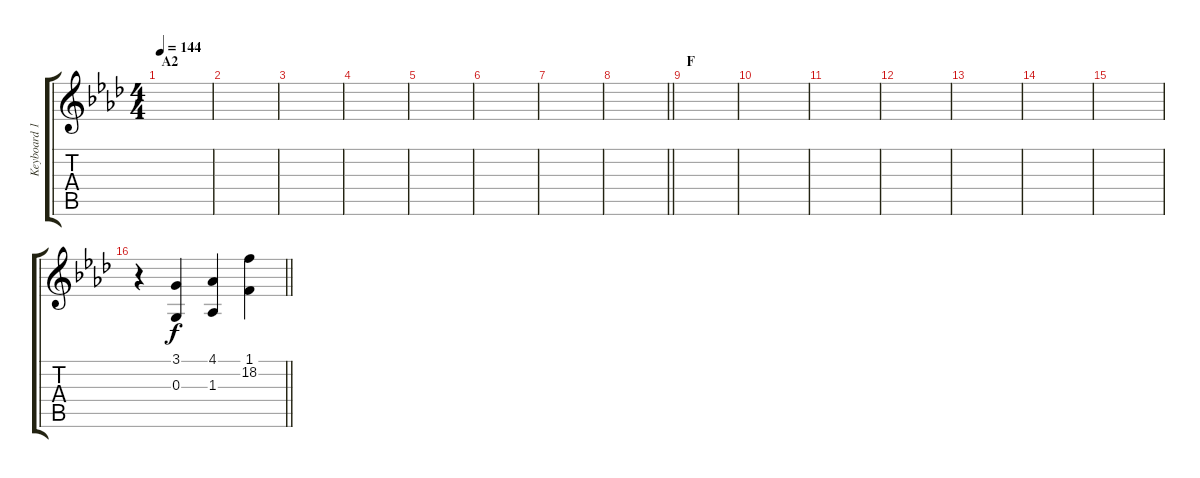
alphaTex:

\track ("Keyboard 1" "Keyboard 1") {instrument acousticgrandpiano}
\staff {score tabs}
\tuning (E4 B3 G3 D3 A2 E2) {hide}
\ts (4 4)
\section ("" "A2")
\tempo 144
\clef g2
\ks ab
|
|
|
|
|
|
|
\barLineRight lightlight
|
\section ("" "F")
|
|
|
|
|
|
|
\barLineRight lightlight
r.4 (3.1 0.3).4 (4.1 1.3).4 (1.1 18.2).4
